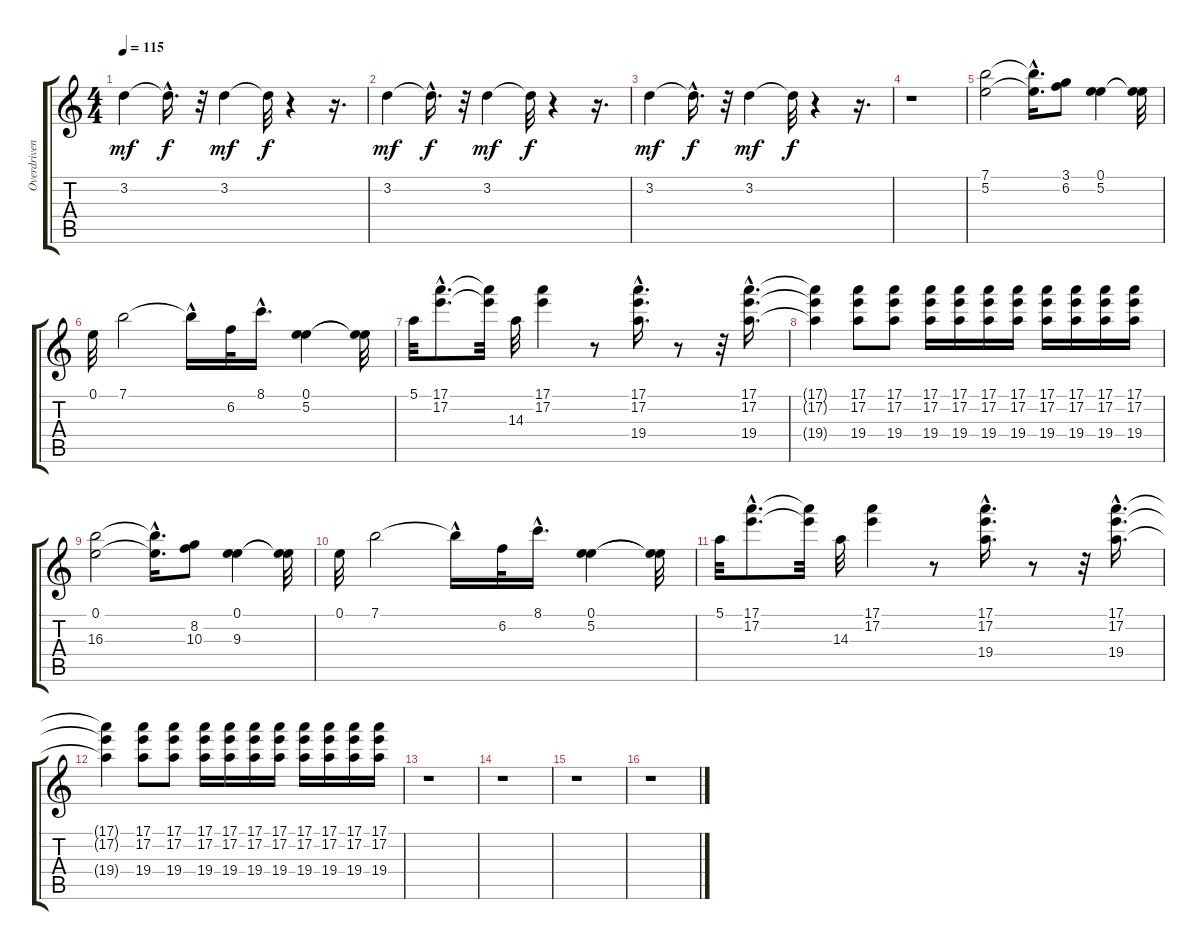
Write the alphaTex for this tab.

\track ("Overdriven Guitar" "Overdriven") {instrument overdrivenguitar}
\staff {score tabs}
\tuning (E4 B3 G3 D3 A2 E2) {hide}
\ts (4 4)
\tempo 115
\clef g2
\ks c
3.2.4{dy mf} 3.2{hac t}.16{d dy f} r.32 3.2.4{dy mf} 3.2{t}.32{dy f} r.4 r.16{d} |
3.2.4{dy mf} 3.2{hac t}.16{d dy f} r.32 3.2.4{dy mf} 3.2{t}.32{dy f} r.4 r.16{d} |
3.2.4{dy mf} 3.2{hac t}.16{d dy f} r.32 3.2.4{dy mf} 3.2{t}.32{dy f} r.4 r.16{d} |
r.1 |
(7.1 5.2).2 (7.1{hac t} 5.2{hac t}).16{d} (3.1 6.2).8 (0.1 5.2).4 (0.1{t} 5.2{t}).32 |
0.1.32 7.1.2 7.1{hac t}.16 6.2.32 8.1{hac}.16{d} (0.1 5.2).4 (0.1{t} 5.2{t}).32 |
5.1.32 (17.1{hac} 17.2{hac}).8{d} (17.1{t} 17.2{t}).32 14.3.32 (17.1 17.2).4 r.8 (17.1{hac} 17.2{hac} 19.4{hac}).16{d} r.8 r.32 (17.1{hac} 17.2{hac} 19.4{hac}).16{d} |
(17.1{t} 17.2{t} 19.4{t}).4 (17.1 17.2 19.4).8 (17.1 17.2 19.4).8 (17.1 17.2 19.4).16 (17.1 17.2 19.4).16 (17.1 17.2 19.4).16 (17.1 17.2 19.4).16 (17.1 17.2 19.4).16 (17.1 17.2 19.4).16 (17.1 17.2 19.4).16 (17.1 17.2 19.4).16 |
(0.1 16.3).2 (0.1{hac t} 16.3{hac t}).16{d} (8.2 10.3).8 (0.1 9.3).4 (0.1{t} 9.3{t}).32 |
0.1.32 7.1.2 7.1{hac t}.16 6.2.32 8.1{hac}.16{d} (0.1 5.2).4 (0.1{t} 5.2{t}).32 |
5.1.32 (17.1{hac} 17.2{hac}).8{d} (17.1{t} 17.2{t}).32 14.3.32 (17.1 17.2).4 r.8 (17.1{hac} 17.2{hac} 19.4{hac}).16{d} r.8 r.32 (17.1{hac} 17.2{hac} 19.4{hac}).16{d} |
(17.1{t} 17.2{t} 19.4{t}).4 (17.1 17.2 19.4).8 (17.1 17.2 19.4).8 (17.1 17.2 19.4).16 (17.1 17.2 19.4).16 (17.1 17.2 19.4).16 (17.1 17.2 19.4).16 (17.1 17.2 19.4).16 (17.1 17.2 19.4).16 (17.1 17.2 19.4).16 (17.1 17.2 19.4).16 |
r.1 |
r.1 |
r.1 |
r.1
